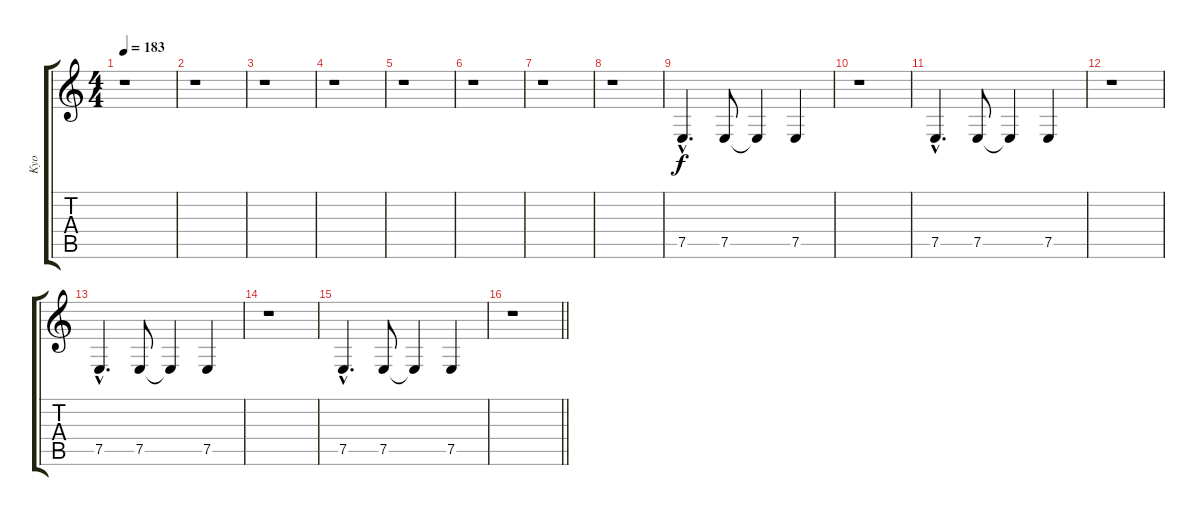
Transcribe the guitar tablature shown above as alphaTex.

\track ("Kyo" "Kyo") {instrument sopranosax}
\staff {score tabs}
\tuning (E4 B3 G3 D3 A2 E2) {hide}
\ts (4 4)
\tempo 183
\clef g2
\ks c
r.1{dy fff} |
r.1 |
r.1 |
r.1 |
r.1 |
r.1 |
r.1 |
r.1 |
7.5{hac}.4{d dy f} 7.5.8 7.5{t}.4 7.5.4 |
r.1 |
7.5{hac}.4{d} 7.5.8 7.5{t}.4 7.5.4 |
r.1 |
7.5{hac}.4{d} 7.5.8 7.5{t}.4 7.5.4 |
r.1 |
7.5{hac}.4{d} 7.5.8 7.5{t}.4 7.5.4 |
\barLineRight lightlight
r.1
